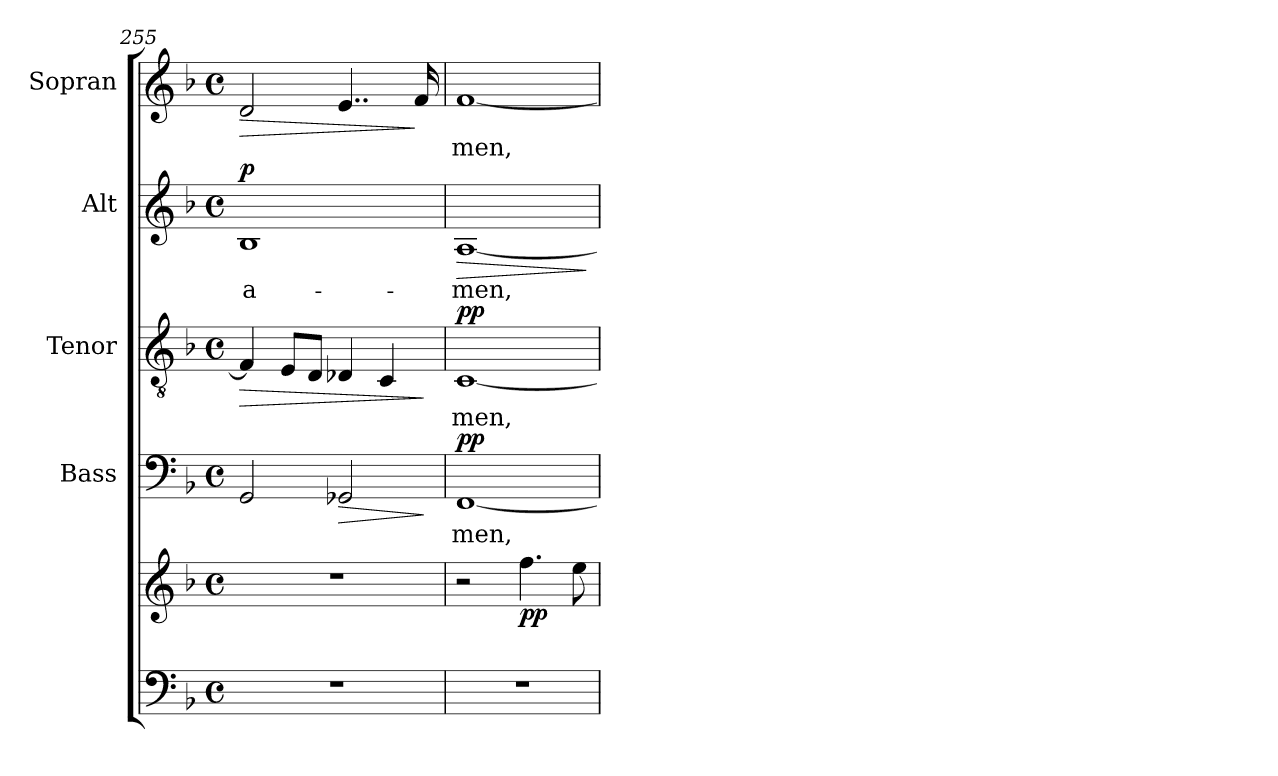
**kern	**kern	**dynam	**kern	**text	**dynam	**kern	**text	**dynam	**kern	**text	**dynam	**kern	**text	**dynam
*part5	*part5	*part5	*part4	*part4	*part4	*part3	*part3	*part3	*part2	*part2	*part2	*part1	*part1	*part1
*staff6	*staff5	*staff5/6	*staff4	*staff4	*staff4	*staff3	*staff3	*staff3	*staff2	*staff2	*staff2	*staff1	*staff1	*staff1
*	*	*	*I"Bass	*	*	*I"Tenor	*	*	*I"Alt	*	*	*I"Sopran	*	*
*	*	*	*I'B.	*	*	*I'T.	*	*	*I'A.	*	*	*I'S.	*	*
*clefF4	*clefG2	*	*clefF4	*	*	*clefGv2	*	*	*clefG2	*	*	*clefG2	*	*
*k[b-]	*k[b-]	*	*k[b-]	*	*	*k[b-]	*	*	*k[b-]	*	*	*k[b-]	*	*
*F:	*F:	*	*F:	*	*	*F:	*	*	*F:	*	*	*F:	*	*
*M4/4	*M4/4	*	*M4/4	*	*	*M4/4	*	*	*M4/4	*	*	*M4/4	*	*
*met(c)	*met(c)	*	*met(c)	*	*	*met(c)	*	*	*met(c)	*	*	*met(c)	*	*
=255	=255	=255	=255	=255	=255	=255	=255	=255	=255	=255	=255	=255	=255	=255
!	!	!	!	!	!	!	!	!LO:HP:b	!	!LO:LY:b	!LO:DY:a	!	!	!LO:HP:b
1r	1r	.	2GG/	.	.	4F/]	.	>	1B-	a-	p	2d/	.	>
.	.	.	.	.	.	8E/L	.	.	.	.	.	.	.	.
.	.	.	.	.	.	8D/J	.	.	.	.	.	.	.	.
!	!	!	!	!	!LO:HP:b	!	!	!	!	!	!	!	!	!
.	.	.	2GG-X/	.	>	4D-X/	.	.	.	.	.	4..e/	.	.
.	.	.	.	.	.	4C/	.	.	.	.	.	.	.	.
.	.	.	.	.	.	.	.	.	.	.	.	16f/	.	]
.	.	.	.	.	]	.	.	]	.	.	.	.	.	.
!!LO:LB:g=z
=256	=256	=256	=256	=256	=256	=256	=256	=256	=256	=256	=256	=256	=256	=256
!	!	!	!	!LO:LY:b	!LO:DY:a	!	!LO:LY:b	!LO:DY:a	!	!LO:LY:b	!LO:HP:b	!	!LO:LY:b	!
1r	2r	.	[1FF	-men,	pp	[1C	-men,	pp	[1A	-men,	>	[1f	-men,	.
!	!	!LO:DY:b	!	!	!	!	!	!	!	!	!	!	!	!
.	4.ff\	pp	.	.	.	.	.	.	.	.	.	.	.	.
.	8ee\	.	.	.	.	.	.	.	.	.	.	.	.	.
.	.	.	.	.	.	.	.	.	.	.	]	.	.	.
=	=	=	=	=	=	=	=	=	=	=	=	=	=	=
*-	*-	*-	*-	*-	*-	*-	*-	*-	*-	*-	*-	*-	*-	*-
